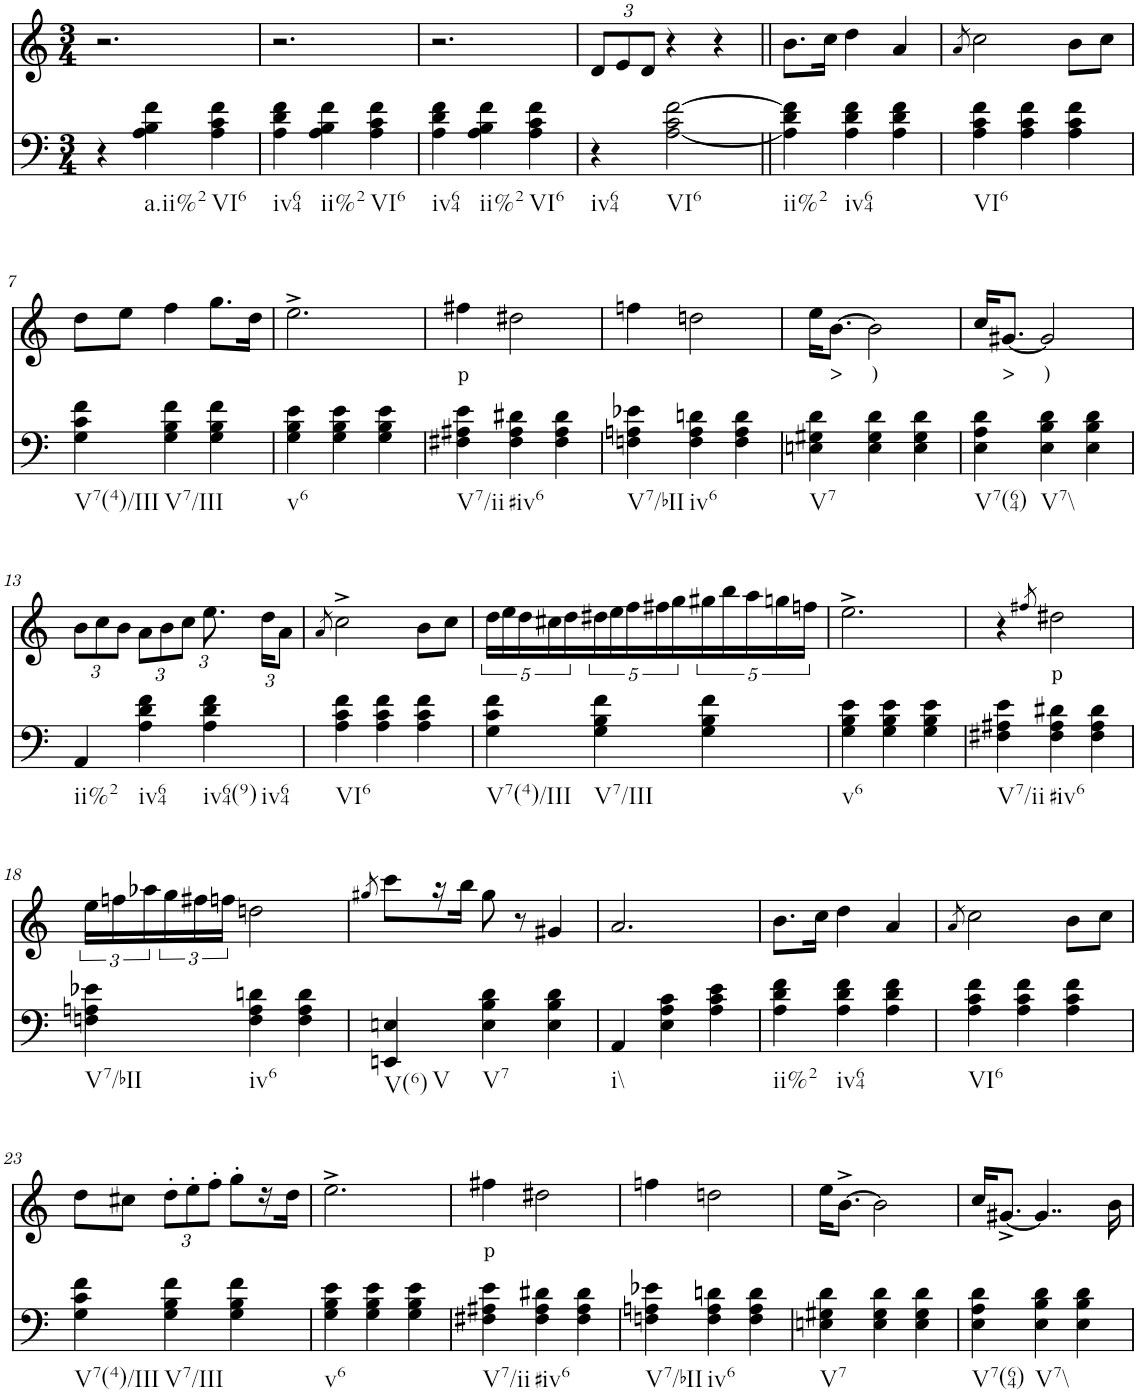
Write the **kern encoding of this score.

**kern	**kern	**text
*part2	*part1	*part1
*staff2	*staff1	*staff1
*I"Piano	*I"Piano	*
*I'Pno	*I'Pno	*
*clefF4	*clefG2	*
*k[]	*k[]	*
*M3/4	*M3/4	*
=1	=1	=1
4r	2.r	.
!LO:TX:b:t=a.ii%2	!	!
4A\ 4B\ 4f\	.	.
!LO:TX:b:t=VI6	!	!
4A\ 4c\ 4f\	.	.
=2	=2	=2
!LO:TX:b:t=iv64	!	!
4A\ 4d\ 4f\	2.r	.
!LO:TX:b:t=ii%2	!	!
4A\ 4B\ 4f\	.	.
!LO:TX:b:t=VI6	!	!
4A\ 4c\ 4f\	.	.
=3	=3	=3
!LO:TX:b:t=iv64	!	!
4A\ 4d\ 4f\	2.r	.
!LO:TX:b:t=ii%2	!	!
4A\ 4B\ 4f\	.	.
!LO:TX:b:t=VI6	!	!
4A\ 4c\ 4f\	.	.
=4	=4	=4
*	*Xbrackettup	*
!LO:TX:b:t=iv64	!	!
4r	12d/L	.
.	12e/	.
.	12d/J	.
!LO:TX:b:t=VI6	!	!
[2A\ 2c\ [2f\	4r	.
.	4r	.
=5||	=5||	=5||
!LO:TX:b:t=ii%2	!	!
4A\] 4d\ 4f\]	8.b\L	.
.	16cc\Jk	.
!LO:TX:b:t=iv64	!	!
4A\ 4d\ 4f\	4dd\	.
4A\ 4d\ 4f\	4a/	.
=6	=6	=6
.	8qa/	.
!LO:TX:b:t=VI6	!	!
4A\ 4c\ 4f\	2cc\	.
4A\ 4c\ 4f\	.	.
4A\ 4c\ 4f\	8b\L	.
.	8cc\J	.
!!LO:LB:g=z
=7	=7	=7
!LO:TX:b:t=V7(4)/III	!	!
4G\ 4c\ 4f\	8dd\L	.
.	8ee\J	.
!LO:TX:b:t=V7/III	!	!
4G\ 4B\ 4f\	4ff\	.
4G\ 4B\ 4f\	8.gg\L	.
.	16dd\Jk	.
=8	=8	=8
!LO:TX:b:t=v6	!	!
4G\ 4B\ 4e\	2.ee^\	.
4G\ 4B\ 4e\	.	.
4G\ 4B\ 4e\	.	.
=9	=9	=9
!LO:TX:b:t=V7/ii	!	!
!	!	!LO:LY:b
4F#X\ 4A#X\ 4e\	4ff#X\	p
!LO:TX:b:t=#iv6	!	!
4F#\ 4A#\ 4d#X\	2dd#X\	.
4F#\ 4A#\ 4d#\	.	.
=10	=10	=10
!LO:TX:b:t=V7/bII	!	!
4Fn\ 4An\ 4e-X\	4ffn\	.
!LO:TX:b:t=iv6	!	!
4F\ 4A\ 4dn\	2ddn\	.
4F\ 4A\ 4d\	.	.
=11	=11	=11
!LO:TX:b:t=V7	!	!
4En\ 4G#X\ 4d\	16ee\KL	.
!	!	!LO:LY:b
.	[8.b\J	>
!	!	!LO:LY:b
4E\ 4G#\ 4d\	2b\]	)
4E\ 4G#\ 4d\	.	.
=12	=12	=12
!LO:TX:b:t=V7(64)	!	!
4E\ 4A\ 4d\	16cc/KL	.
!	!	!LO:LY:b
.	[8.g#X/J	>
!LO:TX:b:t=V7\\	!	!
!	!	!LO:LY:b
4E\ 4B\ 4d\	2g#/]	)
4E\ 4B\ 4d\	.	.
!!LO:LB:g=z
=13	=13	=13
!LO:TX:b:t=ii%2	!	!
4AA/	12b\L	.
.	12cc\	.
.	12b\J	.
!LO:TX:b:t=iv64	!	!
4A\ 4d\ 4f\	12a\L	.
.	12b\	.
.	12cc\J	.
!LO:TX:b:t=iv64(9)	!	!
!LO:TX:b:t=iv64	!	!
4A\ 4d\ 4f\	12.ee\	.
.	24dd\KL	.
.	12a\J	.
=14	=14	=14
.	8qa/	.
!LO:TX:b:t=VI6	!	!
4A\ 4c\ 4f\	2cc^\	.
4A\ 4c\ 4f\	.	.
4A\ 4c\ 4f\	8b\L	.
.	8cc\J	.
=15	=15	=15
*	*brackettup	*
!LO:TX:b:t=V7(4)/III	!	!
4G\ 4c\ 4f\	20dd\LL	.
.	20ee\	.
.	20dd\	.
.	20cc#X\	.
.	20dd\	.
!LO:TX:b:t=V7/III	!	!
4G\ 4B\ 4f\	20dd#X\	.
.	20ee\	.
.	20ff\	.
.	20ff#X\	.
.	20gg\	.
4G\ 4B\ 4f\	20gg#X\	.
.	20bb\	.
.	20aa\	.
.	20ggn\	.
.	20ffn\JJ	.
=16	=16	=16
!LO:TX:b:t=v6	!	!
4G\ 4B\ 4e\	2.ee^\	.
4G\ 4B\ 4e\	.	.
4G\ 4B\ 4e\	.	.
=17	=17	=17
!LO:TX:b:t=V7/ii	!	!
4F#X\ 4A#X\ 4e\	4r	.
.	8qff#X/	.
!LO:TX:b:t=#iv6	!	!
!	!	!LO:LY:b
4F#\ 4A#\ 4d#X\	2dd#X\	p
4F#\ 4A#\ 4d#\	.	.
!!LO:LB:g=z
=18	=18	=18
!LO:TX:b:t=V7/bII	!	!
4Fn\ 4An\ 4e-X\	24ee\LL	.
.	24ffn\	.
.	24aa-X\	.
.	24gg\	.
.	24ff#X\	.
.	24ffn\JJ	.
!LO:TX:b:t=iv6	!	!
4F\ 4A\ 4dn\	2ddn\	.
4F\ 4A\ 4d\	.	.
=19	=19	=19
.	8qgg#X/	.
!LO:TX:b:t=V(6)	!	!
!LO:TX:b:t=V	!	!
4EEn/ 4En/	8ccc\L	.
.	16r	.
.	16bb\JJ	.
!LO:TX:b:t=V7	!	!
4E\ 4B\ 4d\	8gg#\	.
.	8r	.
4E\ 4B\ 4d\	4g#X/	.
=20	=20	=20
!LO:TX:b:t=i\\	!	!
4AA/	2.a/	.
4E\ 4A\ 4c\	.	.
4A\ 4c\ 4e\	.	.
=21	=21	=21
!LO:TX:b:t=ii%2	!	!
4A\ 4d\ 4f\	8.b\L	.
.	16cc\Jk	.
!LO:TX:b:t=iv64	!	!
4A\ 4d\ 4f\	4dd\	.
4A\ 4d\ 4f\	4a/	.
=22	=22	=22
.	8qa/	.
!LO:TX:b:t=VI6	!	!
4A\ 4c\ 4f\	2cc\	.
4A\ 4c\ 4f\	.	.
4A\ 4c\ 4f\	8b\L	.
.	8cc\J	.
!!LO:LB:g=z
=23	=23	=23
!LO:TX:b:t=V7(4)/III	!	!
4G\ 4c\ 4f\	8dd\L	.
.	8cc#X\J	.
*	*Xbrackettup	*
!LO:TX:b:t=V7/III	!	!
4G\ 4B\ 4f\	12dd'\L	.
.	12ee'\	.
.	12ff'\J	.
4G\ 4B\ 4f\	8gg'\L	.
.	16r	.
.	16dd\JJ	.
=24	=24	=24
!LO:TX:b:t=v6	!	!
4G\ 4B\ 4e\	2.ee^\	.
4G\ 4B\ 4e\	.	.
4G\ 4B\ 4e\	.	.
=25	=25	=25
!LO:TX:b:t=V7/ii	!	!
!	!	!LO:LY:b
4F#X\ 4A#X\ 4e\	4ff#X\	p
!LO:TX:b:t=#iv6	!	!
4F#\ 4A#\ 4d#X\	2dd#X\	.
4F#\ 4A#\ 4d#\	.	.
=26	=26	=26
!LO:TX:b:t=V7/bII	!	!
4Fn\ 4An\ 4e-X\	4ffn\	.
!LO:TX:b:t=iv6	!	!
4F\ 4A\ 4dn\	2ddn\	.
4F\ 4A\ 4d\	.	.
=27	=27	=27
!LO:TX:b:t=V7	!	!
4En\ 4G#X\ 4d\	16ee\KL	.
.	[8.b^\J	.
4E\ 4G#\ 4d\	2b\]	.
4E\ 4G#\ 4d\	.	.
=28	=28	=28
!LO:TX:b:t=V7(64)	!	!
4E\ 4A\ 4d\	16cc/KL	.
.	[8.g#X^/J	.
!LO:TX:b:t=V7\\	!	!
4E\ 4B\ 4d\	4..g#/]	.
4E\ 4B\ 4d\	.	.
.	16b\	.
=	=	=
*-	*-	*-
